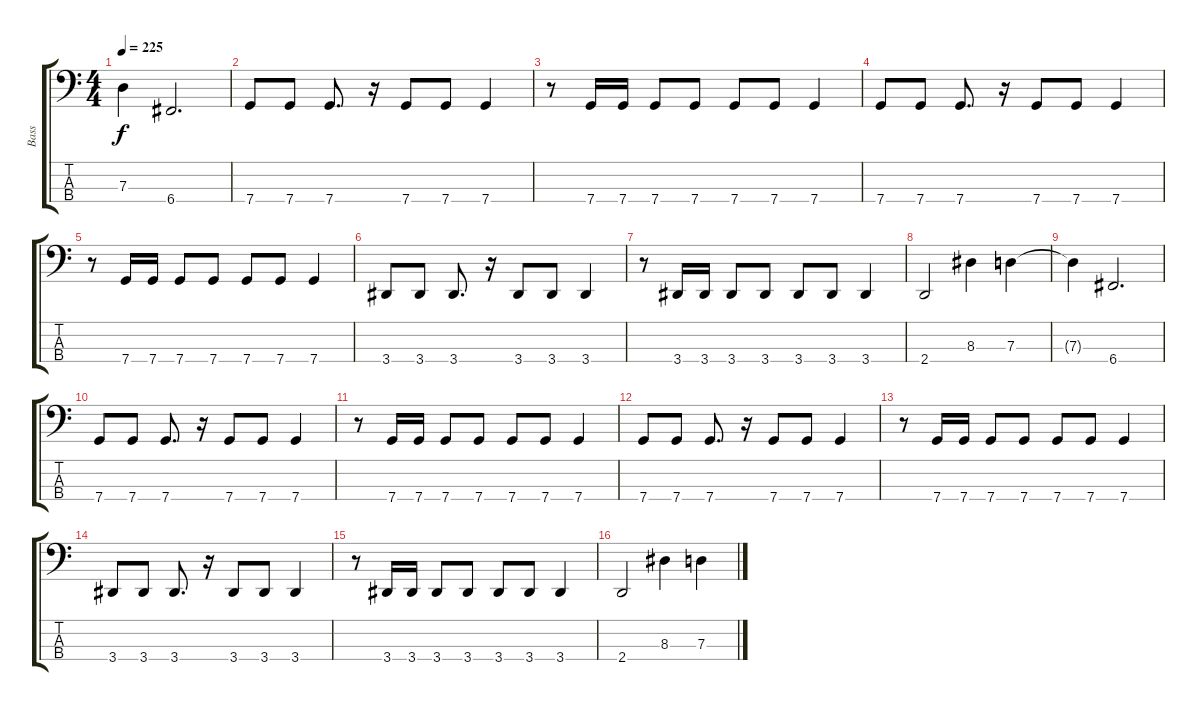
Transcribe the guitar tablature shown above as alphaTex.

\track ("Bass" "Bass") {instrument electricbasspick}
\staff {score tabs}
\tuning (F2 C2 G1 C1) {hide}
\ts (4 4)
\tempo 225
\clef f4
\ks c
7.3{t}.4{dy f} 6.4.2{d} |
7.4.8 7.4.8 7.4.8{d} r.16 7.4.8 7.4.8 7.4.4 |
r.8 7.4.16 7.4.16 7.4.8 7.4.8 7.4.8 7.4.8 7.4.4 |
7.4.8 7.4.8 7.4.8{d} r.16 7.4.8 7.4.8 7.4.4 |
r.8 7.4.16 7.4.16 7.4.8 7.4.8 7.4.8 7.4.8 7.4.4 |
3.4.8 3.4.8 3.4.8{d} r.16 3.4.8 3.4.8 3.4.4 |
r.8 3.4.16 3.4.16 3.4.8 3.4.8 3.4.8 3.4.8 3.4.4 |
2.4.2 8.3.4 7.3.4 |
7.3{t}.4 6.4.2{d} |
7.4.8 7.4.8 7.4.8{d} r.16 7.4.8 7.4.8 7.4.4 |
r.8 7.4.16 7.4.16 7.4.8 7.4.8 7.4.8 7.4.8 7.4.4 |
7.4.8 7.4.8 7.4.8{d} r.16 7.4.8 7.4.8 7.4.4 |
r.8 7.4.16 7.4.16 7.4.8 7.4.8 7.4.8 7.4.8 7.4.4 |
3.4.8 3.4.8 3.4.8{d} r.16 3.4.8 3.4.8 3.4.4 |
r.8 3.4.16 3.4.16 3.4.8 3.4.8 3.4.8 3.4.8 3.4.4 |
2.4.2 8.3.4 7.3.4
